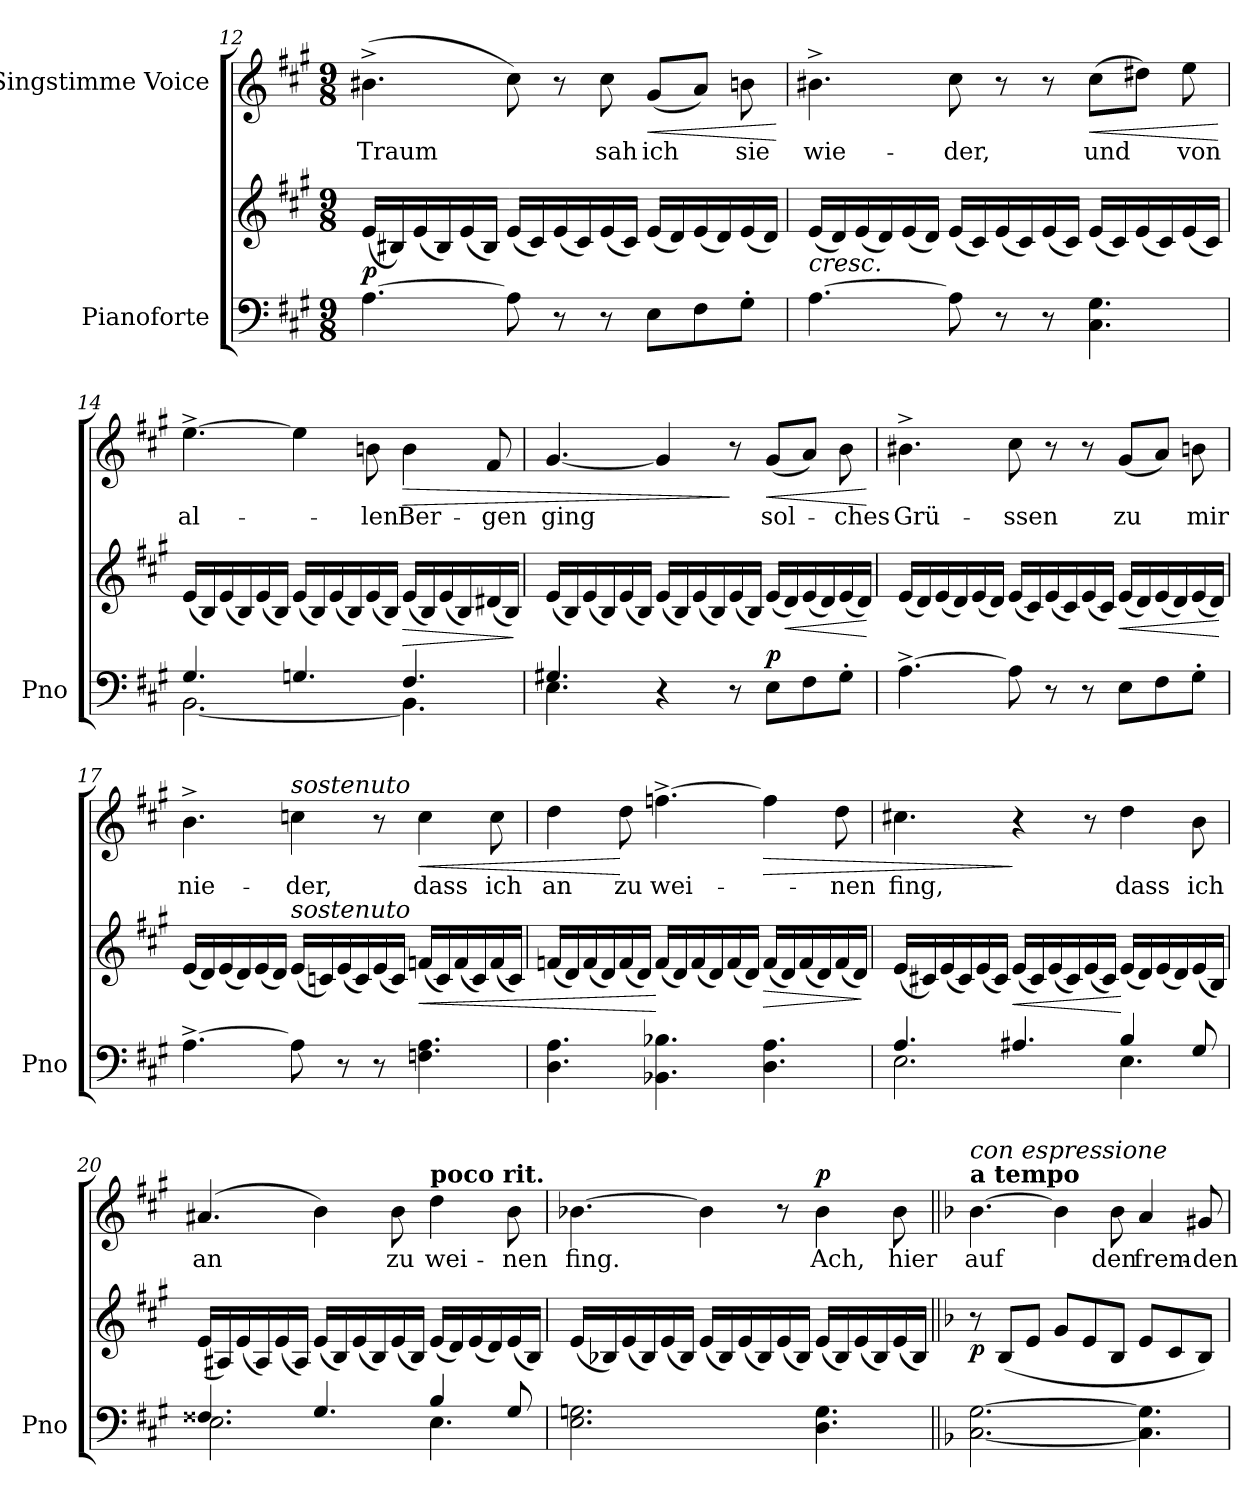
**kern	**kern	**dynam	**kern	**text	**dynam
*part2	*part2	*part2	*part1	*part1	*part1
*staff3	*staff2	*staff2/3	*staff1	*staff1	*staff1
*I"Pianoforte	*	*	*I"Singstimme Voice	*	*
*I'Pno	*	*	*	*	*
*clefF4	*clefG2	*	*clefG2	*	*
*k[f#c#g#]	*k[f#c#g#]	*	*k[f#c#g#]	*	*
*M9/8	*M9/8	*	*M9/8	*	*
=12	=12	=12	=12	=12	=12
!	!	!LO:DY:b	!	!	!
[4.A\	(16e/LL	p	(4.b#X^\	Traum	.
.	16B#X/)	.	.	.	.
.	(16e/	.	.	.	.
.	16B#/)	.	.	.	.
.	(16e/	.	.	.	.
.	16B#/JJ)	.	.	.	.
8A\]	(16e/LL	.	8cc#\)	.	.
.	16c#/)	.	.	.	.
8r	(16e/	.	8r	.	.
.	16c#/)	.	.	.	.
8r	(16e/	.	8cc#\	sah	.
.	16c#/JJ)	.	.	.	.
!	!	!	!	!	!LO:HP:b
8E\L	(16e/LL	.	(8g#/L	ich	<
.	16d/)	.	.	.	.
8F#\	(16e/	.	8a/J)	.	.
.	16d/)	.	.	.	.
8G#'\J	(16e/	.	8bn\	sie	.
.	16d/JJ)	.	.	.	.
.	.	.	.	.	[
=13	=13	=13	=13	=13	=13
!	!LO:TX:b:i:t=cresc.	!	!	!	!
[4.A\	(16e/LL	.	4.b#X^\	wie-	.
.	16d/)	.	.	.	.
.	(16e/	.	.	.	.
.	16d/)	.	.	.	.
.	(16e/	.	.	.	.
.	16d/JJ)	.	.	.	.
8A\]	(16e/LL	.	8cc#\	-der,	.
.	16c#/)	.	.	.	.
8r	(16e/	.	8r	.	.
.	16c#/)	.	.	.	.
8r	(16e/	.	8r	.	.
.	16c#/JJ)	.	.	.	.
!	!	!	!	!	!LO:HP:b
4.C#\ 4.G#\	(16e/LL	.	(8cc#\L	und	<
.	16c#/)	.	.	.	.
.	(16e/	.	8dd#X\J)	.	.
.	16c#/)	.	.	.	.
.	(16e/	.	8ee\	von	.
.	16c#/JJ)	.	.	.	.
.	.	.	.	.	[
=14	=14	=14	=14	=14	=14
*^	*	*	*	*	*
4.G#/	[2.BB\	(16e/LL	.	[4.ee^\	al-	.
.	.	16B/)	.	.	.	.
.	.	(16e/	.	.	.	.
.	.	16B/)	.	.	.	.
.	.	(16e/	.	.	.	.
.	.	16B/JJ)	.	.	.	.
4.Gn/	.	(16e/LL	.	4ee\]	.	.
.	.	16B/)	.	.	.	.
.	.	(16e/	.	.	.	.
.	.	16B/)	.	.	.	.
.	.	(16e/	.	8bn\	-len	.
.	.	16B/JJ)	.	.	.	.
!	!	!	!LO:HP:b	!	!	!LO:HP:b
4.F#/	4.BB\]	(16e/LL	>	4b\	Ber-	>
.	.	16B/)	.	.	.	.
.	.	(16e/	.	.	.	.
.	.	16B/)	.	.	.	.
.	.	(16d#X/	.	8f#/	-gen	.
.	.	16B/JJ)	.	.	.	.
*v	*v	*	*	*	*	*
.	.	]	.	.	.
=15	=15	=15	=15	=15	=15
*^	*	*	*	*	*
4.G#X/	4.E\	(16e/LL	.	[4.g#/	ging	.
.	.	16B/)	.	.	.	.
.	.	(16e/	.	.	.	.
.	.	16B/)	.	.	.	.
.	.	(16e/	.	.	.	.
.	.	16B/JJ)	.	.	.	.
4r	2.ryy	(16e/LL	.	4g#/]	.	.
.	.	16B/)	.	.	.	.
.	.	(16e/	.	.	.	.
.	.	16B/)	.	.	.	.
8r	.	(16e/	.	8r	.	]
.	.	16B/JJ)	.	.	.	.
!	!	!	!LO:DY:a=2	!	!	!LO:HP:b
8E\L	.	(16e/LL	p	(8g#/L	sol-	<
!	!	!	!LO:HP:b	!	!	!
.	.	16d/)	<	.	.	.
8F#\	.	(16e/	.	8a/J)	.	.
.	.	16d/)	.	.	.	.
8G#'>\J	.	(16e/	.	8b\	-ches	.
.	.	16d/JJ)	.	.	.	.
*v	*v	*	*	*	*	*
.	.	[	.	.	[
=16	=16	=16	=16	=16	=16
[4.A^\	(16e/LL	.	4.b#X^\	Grü-	.
.	16d/)	.	.	.	.
.	(16e/	.	.	.	.
.	16d/)	.	.	.	.
.	(16e/	.	.	.	.
.	16d/JJ)	.	.	.	.
8A\]	(16e/LL	.	8cc#\	-ssen	.
.	16c#/)	.	.	.	.
8r	(16e/	.	8r	.	.
.	16c#/)	.	.	.	.
8r	(16e/	.	8r	.	.
.	16c#/JJ)	.	.	.	.
!	!	!LO:HP:b	!	!	!
8E\L	(16e/LL	<	(8g#/L	zu	.
.	16d/)	.	.	.	.
8F#\	(16e/	.	8a/J)	.	.
.	16d/)	.	.	.	.
8G#'\J	(16e/	.	8bn\	mir	.
.	16d/JJ)	.	.	.	.
.	.	[	.	.	.
=17	=17	=17	=17	=17	=17
[4.A^\	(16e/LL	.	4.b^\	nie-	.
.	16d/)	.	.	.	.
.	(16e/	.	.	.	.
.	16d/)	.	.	.	.
.	(16e/	.	.	.	.
.	16d/JJ)	.	.	.	.
!	!	!	!LO:TX:i:t=sostenuto	!	!
!	!LO:TX:i:t=sostenuto	!	!	!	!
8A\]	(16e/LL	.	4ccn\	-der,	.
.	16cn/)	.	.	.	.
8r	(16e/	.	.	.	.
.	16c/)	.	.	.	.
8r	(16e/	.	8r	.	.
.	16c/JJ)	.	.	.	.
!	!	!LO:HP:b	!	!	!LO:HP:b
4.Fn\ 4.A\	(16fn/LL	<	4cc\	dass	<
.	16c/)	.	.	.	.
.	(16f/	.	.	.	.
.	16c/)	.	.	.	.
.	(16f/	.	8cc\	ich	.
.	16c/JJ)	.	.	.	.
=18	=18	=18	=18	=18	=18
4.D\ 4.A\	(16fn/LL	.	4dd\	an	.
.	16d/)	.	.	.	.
.	(16f/	.	.	.	.
.	16d/)	.	.	.	.
.	(16f/	.	8dd\	zu	[
.	16d/JJ)	.	.	.	.
4.BB-X\ 4.B-X\	(16f/LL	[	[4.ffn^\	wei-	.
.	16d/)	.	.	.	.
.	(16f/	.	.	.	.
.	16d/)	.	.	.	.
.	(16f/	.	.	.	.
.	16d/JJ)	.	.	.	.
!	!	!LO:HP:b	!	!	!LO:HP:b
4.D\ 4.A\	(16f/LL	>	4ff\]	.	>
.	16d/)	.	.	.	.
.	(16f/	.	.	.	.
.	16d/)	.	.	.	.
.	(16f/	.	8dd\	-nen	.
.	16d/JJ)	.	.	.	.
.	.	]	.	.	.
=19	=19	=19	=19	=19	=19
*^	*	*	*	*	*
4.A/	2.E\	(16e/LL	.	4.cc#X\	fing,	.
.	.	16c#X/)	.	.	.	.
.	.	(16e/	.	.	.	.
.	.	16c#/)	.	.	.	.
.	.	(16e/	.	.	.	.
.	.	16c#/JJ)	.	.	.	.
!	!	!	!LO:HP:b	!	!	!
4.A#X/	.	(16e/LL	<	4r	.	]
.	.	16c#/)	.	.	.	.
.	.	(16e/	.	.	.	.
.	.	16c#/)	.	.	.	.
.	.	(16e/	.	8r	.	.
.	.	16c#/JJ)	.	.	.	.
4B/	4.E\	(16e/LL	[	4dd\	dass	.
.	.	16d/)	.	.	.	.
.	.	(16e/	.	.	.	.
.	.	16d/)	.	.	.	.
8G#/	.	(16e/	.	8b\	ich	.
.	.	16B/JJ)	.	.	.	.
=20	=20	=20	=20	=20	=20	=20
4.F##X/	2.E\	(16e/LL	.	(4.a#X/	an	.
.	.	16A#X/)	.	.	.	.
.	.	(16e/	.	.	.	.
.	.	16A#/)	.	.	.	.
.	.	(16e/	.	.	.	.
.	.	16A#/JJ)	.	.	.	.
4.G#/	.	(16e/LL	.	4b\)	.	.
.	.	16B/)	.	.	.	.
.	.	(16e/	.	.	.	.
.	.	16B/)	.	.	.	.
.	.	(16e/	.	8b\	zu	.
.	.	16B/JJ)	.	.	.	.
!	!	!	!	!LO:TX:a:B:t=poco rit.	!	!
4B/	4.E\	(16e/LL	.	4dd\	wei-	.
.	.	16d/)	.	.	.	.
.	.	(16e/	.	.	.	.
.	.	16d/)	.	.	.	.
8G#/	.	(16e/	.	8b\	-nen	.
.	.	16B/JJ)	.	.	.	.
*v	*v	*	*	*	*	*
=21	=21	=21	=21	=21	=21
2.E\ 2.Gn\	(16e/LL	.	[4.b-X\	fing.	.
.	16B-X/)	.	.	.	.
.	(16e/	.	.	.	.
.	16B-/)	.	.	.	.
.	(16e/	.	.	.	.
.	16B-/JJ)	.	.	.	.
.	(16e/LL	.	4b-\]	.	.
.	16B-/)	.	.	.	.
.	(16e/	.	.	.	.
.	16B-/)	.	.	.	.
.	(16e/	.	8r	.	.
.	16B-/JJ)	.	.	.	.
!	!	!	!	!	!LO:DY:a
4.D\ 4.G\	(16e/LL	.	4b-\	Ach,	p
.	16B-/)	.	.	.	.
.	(16e/	.	.	.	.
.	16B-/)	.	.	.	.
.	(16e/	.	8b-\	hier	.
.	16B-/JJ)	.	.	.	.
=22||	=22||	=22||	=22||	=22||	=22||
*k[b-]	*k[b-]	*	*k[b-]	*	*
!	!	!	!LO:TX:a:B:t=a tempo	!	!
!	!	!	!LO:TX:i:t=con espressione	!	!
!	!	!LO:DY:b	!	!	!
[2.C\ [2.G\	8r	p	[4.b-\	auf	.
.	(8B-/L	.	.	.	.
.	8e/J	.	.	.	.
.	8g/L	.	4b-\]	.	.
.	8e/	.	.	.	.
.	8B-/J	.	8b-\	den	.
4.C\] 4.G\]	8e/L	.	4a/	frem-	.
.	8c/	.	.	.	.
.	8B-/J)	.	8g#X/	-den	.
=	=	=	=	=	=
*-	*-	*-	*-	*-	*-
